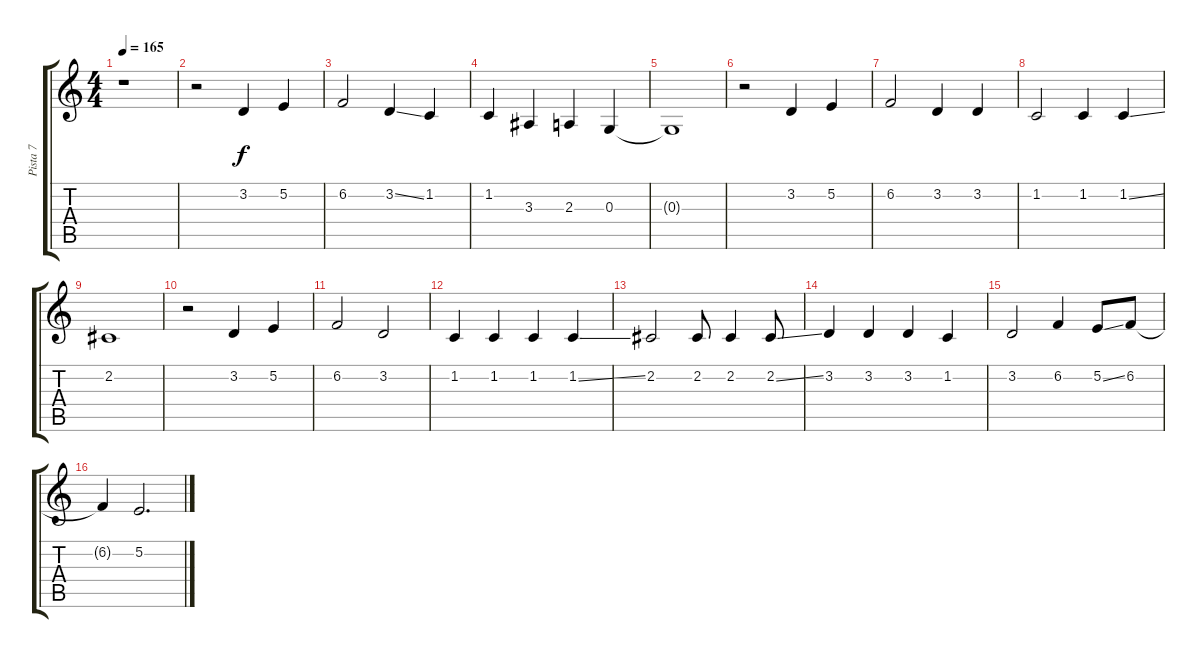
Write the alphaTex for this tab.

\track ("Pista 7" "Pista 7") {instrument electricgrandpiano}
\staff {score tabs}
\tuning (E4 B3 G3 D3 A2 E2) {hide}
\ts (4 4)
\tempo 165
\clef g2
\ks c
r.1{dy f} |
r.2 3.2.4 5.2.4 |
6.2.2 3.2{ss}.4 1.2.4 |
1.2.4 3.3.4 2.3.4 0.3.4 |
0.3{t}.1 |
r.2 3.2.4 5.2.4 |
6.2.2 3.2.4 3.2.4 |
1.2.2 1.2.4 1.2{ss}.4 |
2.2.1 |
r.2 3.2.4 5.2.4 |
6.2.2 3.2.2 |
1.2.4 1.2.4 1.2.4 1.2{ss}.4 |
2.2.2 2.2.8 2.2.4 2.2{ss}.8 |
3.2.4 3.2.4 3.2.4 1.2.4 |
3.2.2 6.2.4 5.2{ss}.8 6.2.8 |
6.2{t}.4 5.2.2{d}
